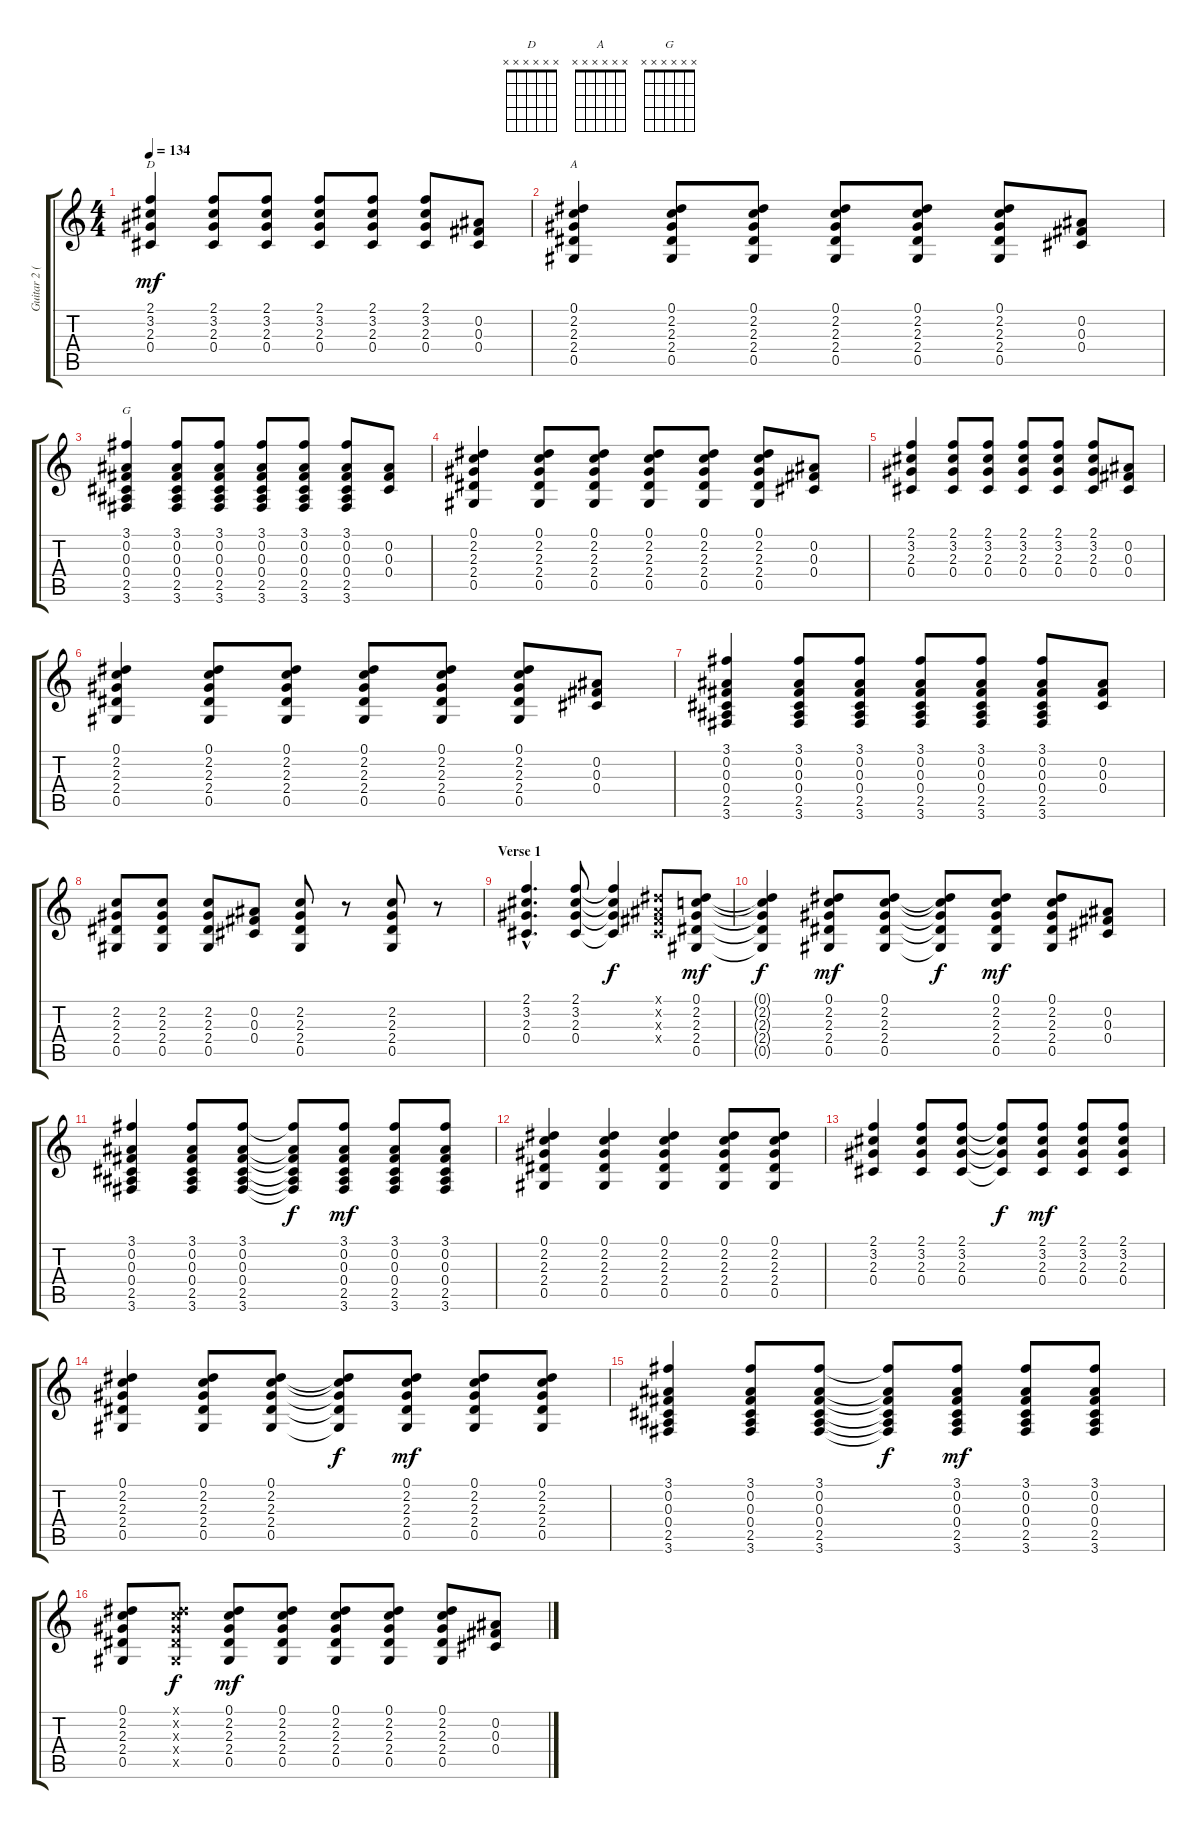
\track ("Guitar 2 (Izzy)" "Guitar 2 (") {instrument acousticguitarsteel}
\staff {score tabs}
\tuning (Eb4 Bb3 Gb3 Db3 Ab2 Eb2) {hide}
\chord ("D" x x x x x x) {firstfret 0}
\chord ("A" x x x x x x) {firstfret 0}
\chord ("G" x x x x x x) {firstfret 0}
\ts (4 4)
\tempo 134
\clef g2
\ks c
(2.1 3.2 2.3 0.4).4{ch "D" dy mf instrument acousticguitarsteel} (2.1 3.2 2.3 0.4).8 (2.1 3.2 2.3 0.4).8 (2.1 3.2 2.3 0.4).8 (2.1 3.2 2.3 0.4).8 (2.1 3.2 2.3 0.4).8 (0.2 0.3 0.4).8 |
(0.1 2.2 2.3 2.4 0.5).4{ch "A"} (0.1 2.2 2.3 2.4 0.5).8 (0.1 2.2 2.3 2.4 0.5).8 (0.1 2.2 2.3 2.4 0.5).8 (0.1 2.2 2.3 2.4 0.5).8 (0.1 2.2 2.3 2.4 0.5).8 (0.2 0.3 0.4).8 |
(3.1 0.2 0.3 0.4 2.5 3.6).4{ch "G"} (3.1 0.2 0.3 0.4 2.5 3.6).8 (3.1 0.2 0.3 0.4 2.5 3.6).8 (3.1 0.2 0.3 0.4 2.5 3.6).8 (3.1 0.2 0.3 0.4 2.5 3.6).8 (3.1 0.2 0.3 0.4 2.5 3.6).8 (0.2 0.3 0.4).8 |
(0.1 2.2 2.3 2.4 0.5).4 (0.1 2.2 2.3 2.4 0.5).8 (0.1 2.2 2.3 2.4 0.5).8 (0.1 2.2 2.3 2.4 0.5).8 (0.1 2.2 2.3 2.4 0.5).8 (0.1 2.2 2.3 2.4 0.5).8 (0.2 0.3 0.4).8 |
(2.1 3.2 2.3 0.4).4 (2.1 3.2 2.3 0.4).8 (2.1 3.2 2.3 0.4).8 (2.1 3.2 2.3 0.4).8 (2.1 3.2 2.3 0.4).8 (2.1 3.2 2.3 0.4).8 (0.2 0.3 0.4).8 |
(0.1 2.2 2.3 2.4 0.5).4 (0.1 2.2 2.3 2.4 0.5).8 (0.1 2.2 2.3 2.4 0.5).8 (0.1 2.2 2.3 2.4 0.5).8 (0.1 2.2 2.3 2.4 0.5).8 (0.1 2.2 2.3 2.4 0.5).8 (0.2 0.3 0.4).8 |
(3.1 0.2 0.3 0.4 2.5 3.6).4 (3.1 0.2 0.3 0.4 2.5 3.6).8 (3.1 0.2 0.3 0.4 2.5 3.6).8 (3.1 0.2 0.3 0.4 2.5 3.6).8 (3.1 0.2 0.3 0.4 2.5 3.6).8 (3.1 0.2 0.3 0.4 2.5 3.6).8 (0.2 0.3 0.4).8 |
(2.2 2.3 2.4 0.5).8 (2.2 2.3 2.4 0.5).8 (2.2 2.3 2.4 0.5).8 (0.2 0.3 0.4).8 (2.2 2.3 2.4 0.5).8 r.8 (2.2 2.3 2.4 0.5).8 r.8 |
\section ("" "Verse 1")
(2.1{hac} 3.2{hac} 2.3{hac} 0.4{hac}).4{d} (2.1 3.2 2.3 0.4).8 (2.1{t} 3.2{t} 2.3{t} 0.4{t}).4{dy f} (0.1{x} 0.2{x} 0.3{x} 0.4{x}).8 (0.1 2.2 2.3 2.4 0.5).8{dy mf} |
(0.1{t} 2.2{t} 2.3{t} 2.4{t} 0.5{t}).4{dy f} (0.1 2.2 2.3 2.4 0.5).8{dy mf} (0.1 2.2 2.3 2.4 0.5).8 (0.1{t} 2.2{t} 2.3{t} 2.4{t} 0.5{t}).8{dy f} (0.1 2.2 2.3 2.4 0.5).8{dy mf} (0.1 2.2 2.3 2.4 0.5).8 (0.2 0.3 0.4).8 |
(3.1 0.2 0.3 0.4 2.5 3.6).4 (3.1 0.2 0.3 0.4 2.5 3.6).8 (3.1 0.2 0.3 0.4 2.5 3.6).8 (3.1{t} 0.2{t} 0.3{t} 0.4{t} 2.5{t} 3.6{t}).8{dy f} (3.1 0.2 0.3 0.4 2.5 3.6).8{dy mf} (3.1 0.2 0.3 0.4 2.5 3.6).8 (3.1 0.2 0.3 0.4 2.5 3.6).8 |
(0.1 2.2 2.3 2.4 0.5).4 (0.1 2.2 2.3 2.4 0.5).4 (0.1 2.2 2.3 2.4 0.5).4 (0.1 2.2 2.3 2.4 0.5).8 (0.1 2.2 2.3 2.4 0.5).8 |
(2.1 3.2 2.3 0.4).4 (2.1 3.2 2.3 0.4).8 (2.1 3.2 2.3 0.4).8 (2.1{t} 3.2{t} 2.3{t} 0.4{t}).8{dy f} (2.1 3.2 2.3 0.4).8{dy mf} (2.1 3.2 2.3 0.4).8 (2.1 3.2 2.3 0.4).8 |
(0.1 2.2 2.3 2.4 0.5).4 (0.1 2.2 2.3 2.4 0.5).8 (0.1 2.2 2.3 2.4 0.5).8 (0.1{t} 2.2{t} 2.3{t} 2.4{t} 0.5{t}).8{dy f} (0.1 2.2 2.3 2.4 0.5).8{dy mf} (0.1 2.2 2.3 2.4 0.5).8 (0.1 2.2 2.3 2.4 0.5).8 |
(3.1 0.2 0.3 0.4 2.5 3.6).4 (3.1 0.2 0.3 0.4 2.5 3.6).8 (3.1 0.2 0.3 0.4 2.5 3.6).8 (3.1{t} 0.2{t} 0.3{t} 0.4{t} 2.5{t} 3.6{t}).8{dy f} (3.1 0.2 0.3 0.4 2.5 3.6).8{dy mf} (3.1 0.2 0.3 0.4 2.5 3.6).8 (3.1 0.2 0.3 0.4 2.5 3.6).8 |
(0.1 2.2 2.3 2.4 0.5).8 (0.1{x} 2.2{x} 2.3{x} 2.4{x} 0.5{x}).8{dy f} (0.1 2.2 2.3 2.4 0.5).8{dy mf} (0.1 2.2 2.3 2.4 0.5).8 (0.1 2.2 2.3 2.4 0.5).8 (0.1 2.2 2.3 2.4 0.5).8 (0.1 2.2 2.3 2.4 0.5).8 (0.2 0.3 0.4).8
